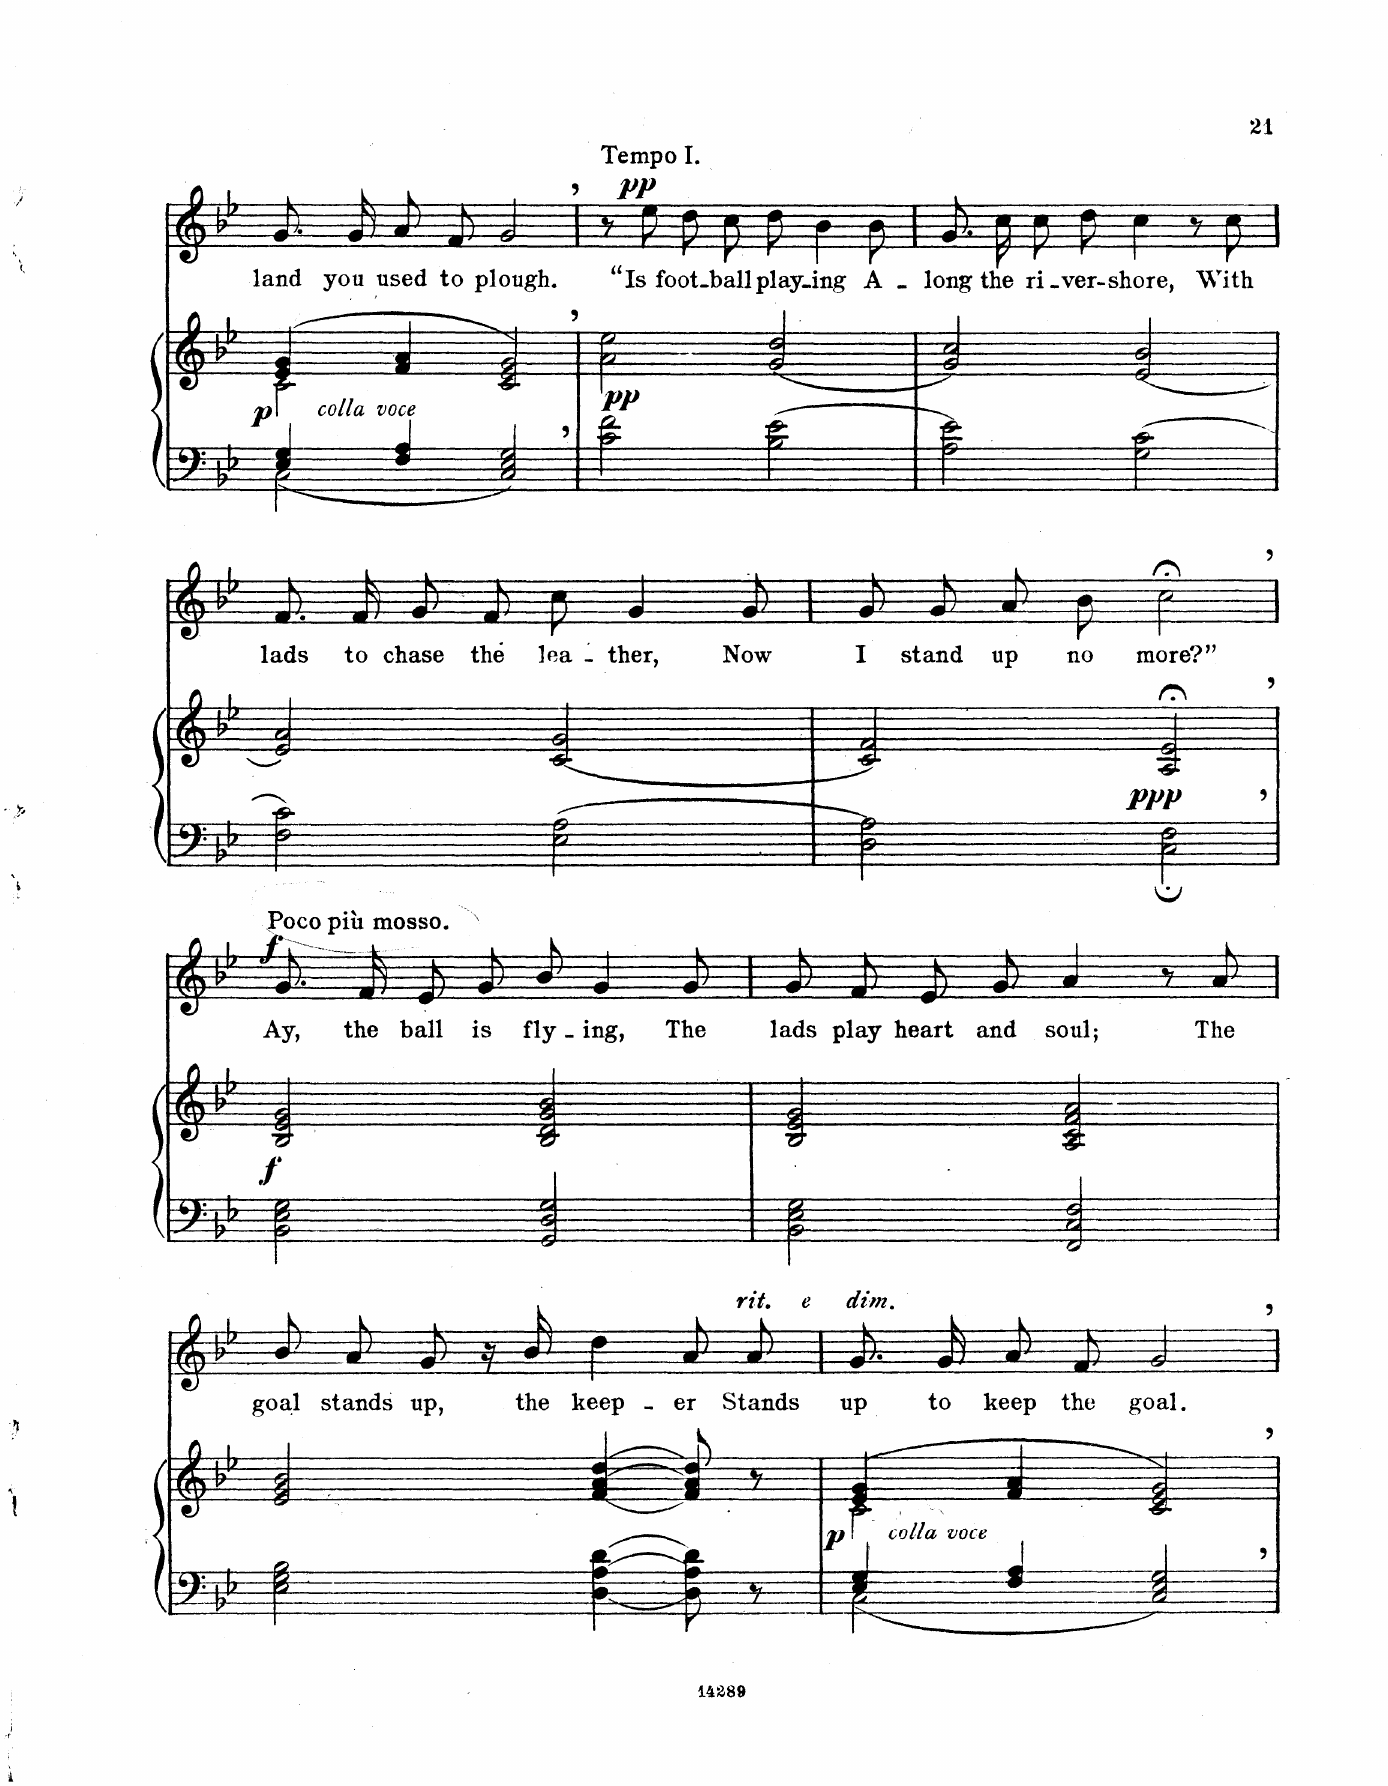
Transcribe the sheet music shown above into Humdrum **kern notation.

**kern	**kern	**dynam	**kern	**text	**dynam
*part2	*part2	*part2	*part1	*part1	*part1
*staff3	*staff2	*staff2/3	*staff1	*staff1	*staff1
*I"Piano	*	*	*I"Voice	*	*
*I'Pno	*	*	*	*	*
*clefF4	*clefG2	*	*clefG2	*	*
*k[b-e-]	*k[b-e-]	*	*k[b-e-]	*	*
*M4/4	*M4/4	*	*M4/4	*	*
*met(c)	*met(c)	*	*met(c)	*	*
=8	=8	=8	=8	=8	=8
*^	*^	*	*	*	*
!	!	!	!	!LO:DY:b	!	!	!
!	!	!	!	!LO:DY:n=1:b	!	!	!
4E-/ 4G/	2C\	(4e-/ 4g/	2c\	p other-dynamics	8.g/L	land	.
.	.	.	.	.	16g/Jk	you	.
4F/ 4A/	.	4f/ 4a/	.	.	8a/L	used	.
.	.	.	.	.	8f/J	to	.
2C/, 2E-/, 2G/,	2ryy	2c/, 2e-/, 2g/,)	2ryy	.	2g,/	plough.	.
=9	=9	=9	=9	=9	=9	=9	=9
!	!	!	!	!	!LO:TX:a:B:t=Tempo I.	!	!
!	!	!	!	!LO:DY:b	!	!	!
*v	*v	*	*	*	*	*	*
*	*v	*v	*	*	*	*
2c\ 2f\	2a\ 2ee-\	pp	8r	.	.
!	!	!	!	!	!LO:DY:a
.	.	.	8ee-\	“Is	pp
.	.	.	8dd\L	foot-	.
.	.	.	8cc\J	-ball	.
2B-\ [2e-\	[2g/ 2dd/	.	8dd\	play-	.
.	.	.	4b-\	-ing	.
.	.	.	8b-\	A-	.
=10	=10	=10	=10	=10	=10
2A\ 2e-\]	2g/] 2cc/	.	8.g/L	-long	.
.	.	.	16cc/Jk	the	.
.	.	.	8cc\L	ri-	.
.	.	.	8dd\J	-ver-	.
2G\ [2c\	[2e-/ 2b-/	.	4cc\	-shore,	.
.	.	.	8r	.	.
.	.	.	8cc\	With	.
=11	=11	=11	=11	=11	=11
2F\ 2c\]	2e-/] 2a/	.	8.f/L	lads	.
.	.	.	16f/Jk	to	.
.	.	.	8g/L	chase	.
.	.	.	8f/J	the	.
2E-\ [2A\	[2c/ 2g/	.	8cc\	lea-	.
.	.	.	4g/	-ther,	.
.	.	.	8g/	Now	.
=12	=12	=12	=12	=12	=12
2D\ 2A\]	2c/] 2f/	.	8g/L	I	.
.	.	.	8g/J	stand	.
.	.	.	8a/L	up	.
.	.	.	8b-/J	no	.
!	!	!LO:DY:b	!	!	!
2C\;, 2F\;,	2A/;<, 2e-/;<,	ppp	2cc;<,\	more?”	.
=13	=13	=13	=13	=13	=13
!	!	!	!LO:TX:a:B:t=Poco più mosso	!	!
!	!	!LO:DY:b	!	!	!LO:DY:a
2BB-\ 2E-\ 2G\	2B-/ 2e-/ 2g/	f	8.g/L	Ay,	f
.	.	.	16f/Jk	the	.
.	.	.	8e-/L	ball	.
.	.	.	8g/J	is	.
2GG/ 2D/ 2G/	2B-/ 2d/ 2g/ 2b-/	.	8b-/	fly-	.
.	.	.	4g/	-ing,	.
.	.	.	8g/	The	.
=14	=14	=14	=14	=14	=14
2BB-\ 2E-\ 2G\	2B-/ 2e-/ 2g/	.	8g/L	lads	.
.	.	.	8f/J	play	.
.	.	.	8e-/L	heart	.
.	.	.	8g/J	and	.
2FF/ 2C/ 2F/	2A/ 2c/ 2f/ 2a/	.	4a/	soul;	.
.	.	.	8r	.	.
.	.	.	8a/	The	.
=15	=15	=15	=15	=15	=15
2E-\ 2G\ 2B-\	2e-/ 2g/ 2b-/	.	8b-/L	goal	.
.	.	.	8a/J	stands	.
.	.	.	8g/	up,	.
.	.	.	16r	.	.
.	.	.	16b-/	the	.
[4D\ [4A\ [4d\	[4f/ [>4a/ [4dd/	.	4dd\	keep-	.
8D\] 8A\] 8d\]	8f/] 8a/] 8dd/]	.	8a/L	-er	.
!	!	!	!LO:TX:a:i:t=rit. e dim.	!	!
8r	8r	.	8a/J	Stands	.
=16	=16	=16	=16	=16	=16
*^	*^	*	*	*	*
!	!	!	!	!LO:DY:b	!	!	!
!	!	!	!	!LO:DY:n=1:b	!	!	!
4E-/ 4G/	2C\	(4e-/ 4g/	2c\	p other-dynamics	8.g/L	up	.
.	.	.	.	.	16g/Jk	to	.
4F/ 4A/	.	4f/ 4a/	.	.	8a/L	keep	.
.	.	.	.	.	8f/J	the	.
2C\, 2E-\, 2G\,	2ryy	2c/, 2e-/, 2g/,)	2ryy	.	2g,/	goal.	.
*v	*v	*	*	*	*	*	*
*	*v	*v	*	*	*	*
=	=	=	=	=	=
*-	*-	*-	*-	*-	*-
